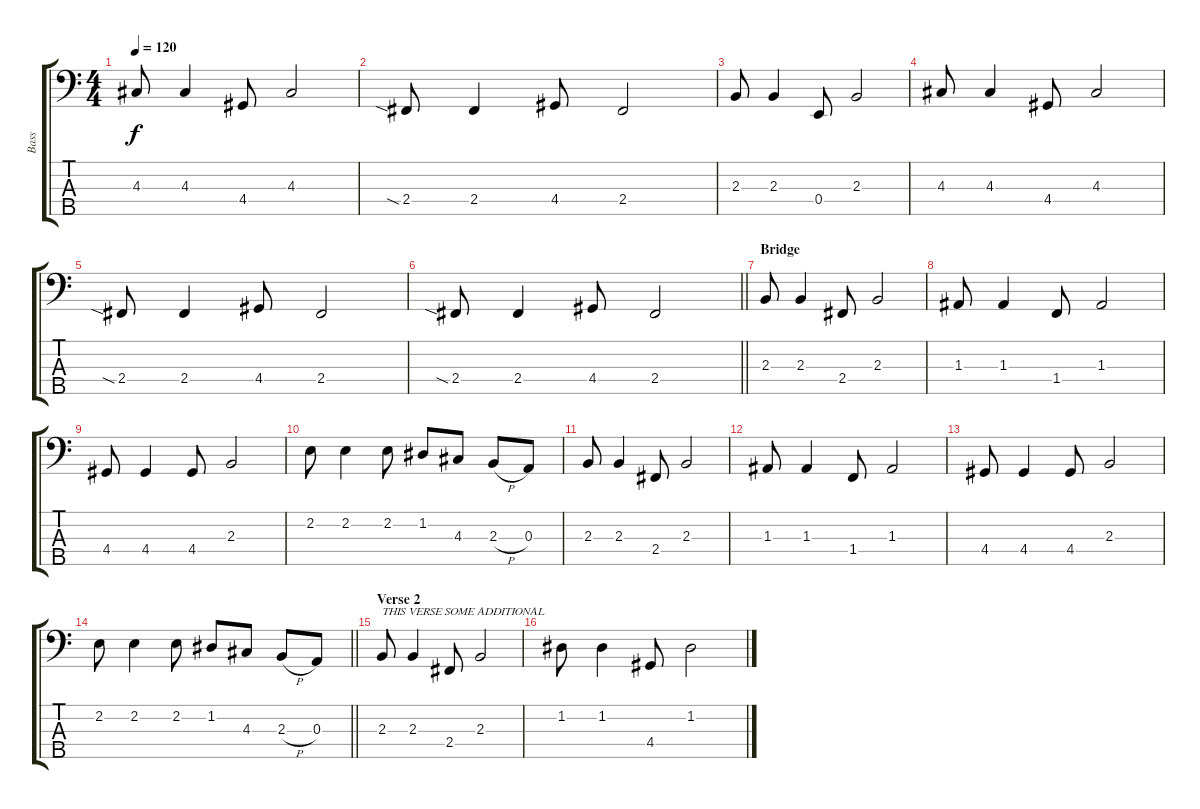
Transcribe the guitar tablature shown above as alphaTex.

\track ("Bass" "Bass") {instrument electricbassfinger}
\staff {score tabs}
\tuning (G2 D2 A1 E1 B0) {hide}
\ts (4 4)
\tempo 120
\clef f4
\ks c
4.3.8{dy f} 4.3.4 4.4.8 4.3.2 |
2.4{sia}.8 2.4.4 4.4.8 2.4.2 |
2.3.8 2.3.4 0.4.8 2.3.2 |
4.3.8 4.3.4 4.4.8 4.3.2 |
2.4{sia}.8 2.4.4 4.4.8 2.4.2 |
\barLineRight lightlight
2.4{sia}.8 2.4.4 4.4.8 2.4.2 |
\section ("" "Bridge")
2.3.8 2.3.4 2.4.8 2.3.2 |
1.3.8 1.3.4 1.4.8 1.3.2 |
4.4.8 4.4.4 4.4.8 2.3.2 |
2.2.8 2.2.4 2.2.8 1.2.8 4.3.8 2.3{h}.8 0.3.8 |
2.3.8 2.3.4 2.4.8 2.3.2 |
1.3.8 1.3.4 1.4.8 1.3.2 |
4.4.8 4.4.4 4.4.8 2.3.2 |
\barLineRight lightlight
2.2.8 2.2.4 2.2.8 1.2.8 4.3.8 2.3{h}.8 0.3.8 |
\section ("" "Verse 2")
2.3.8{txt "THIS VERSE SOME ADDITIONAL"} 2.3.4 2.4.8 2.3.2 |
1.2.8 1.2.4 4.4.8 1.2.2
